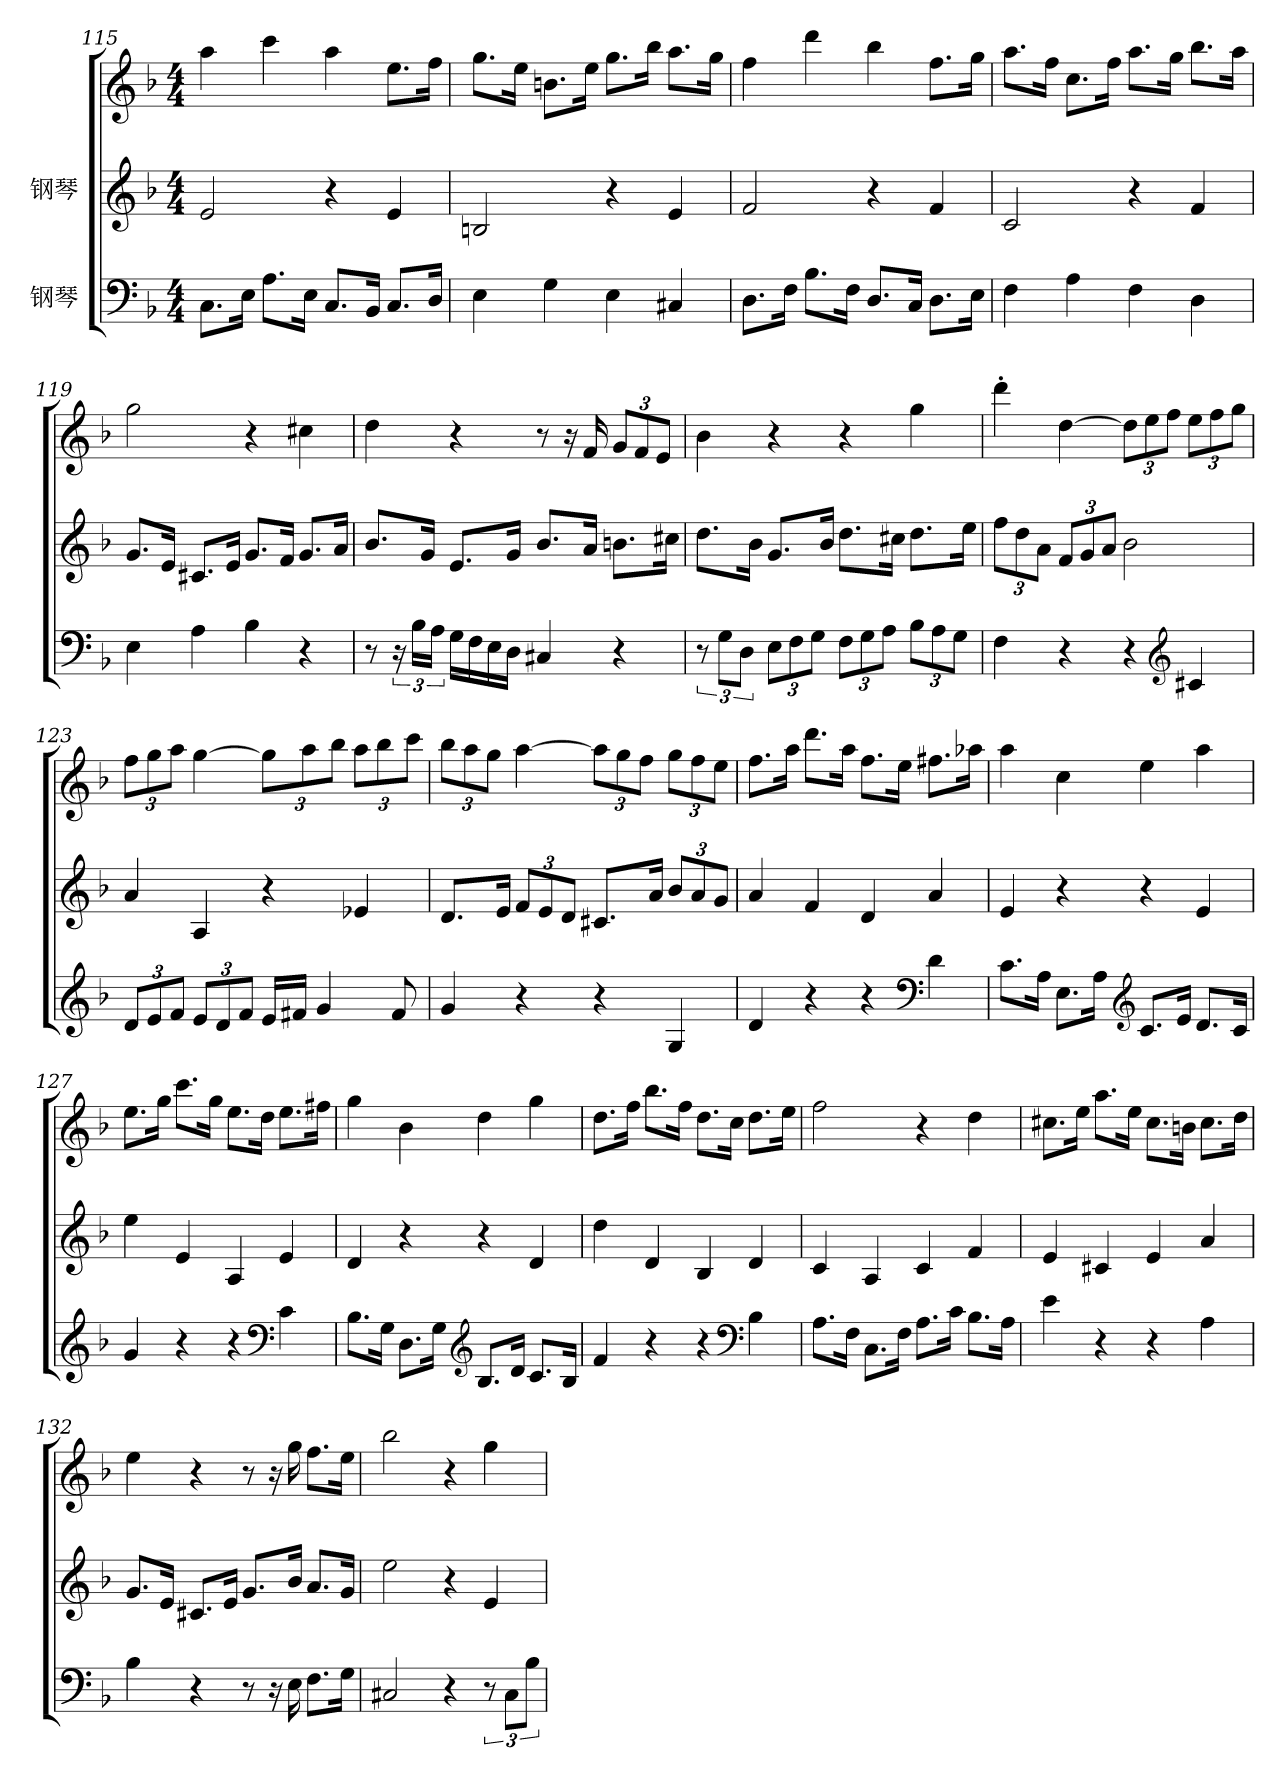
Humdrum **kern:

**kern	**kern	**kern
*part2	*part1	*part1
*staff3	*staff2	*staff1
*I"钢琴	*I"钢琴	*
*clefF4	*clefG2	*clefG2
*k[b-]	*k[b-]	*k[b-]
*M4/4	*M4/4	*M4/4
=115	=115	=115
8.C\L	2e/	4aa\
16E\Jk	.	.
8.A\L	.	4ccc\
16E\Jk	.	.
8.C/L	4r	4aa\
16BB-/Jk	.	.
8.C/L	4e/	8.ee\L
16D/Jk	.	16ff\Jk
=116	=116	=116
4E\	2Bn/	8.gg\L
.	.	16ee\Jk
4G\	.	8.bn\L
.	.	16ee\Jk
4E\	4r	8.gg\L
.	.	16bb-\Jk
4C#X/	4e/	8.aa\L
.	.	16gg\Jk
!!LO:LB:g=z
=117	=117	=117
8.D\L	2f/	4ff\
16F\Jk	.	.
8.B-\L	.	4ddd\
16F\Jk	.	.
8.D/L	4r	4bb-\
16C/Jk	.	.
8.D\L	4f/	8.ff\L
16E\Jk	.	16gg\Jk
=118	=118	=118
4F\	2c/	8.aa\L
.	.	16ff\Jk
4A\	.	8.cc\L
.	.	16ff\Jk
4F\	4r	8.aa\L
.	.	16gg\Jk
4D\	4f/	8.bb-\L
.	.	16aa\Jk
=119	=119	=119
4E\	8.g/L	2gg\
.	16e/Jk	.
4A\	8.c#X/L	.
.	16e/Jk	.
4B-\	8.g/L	4r
.	16f/Jk	.
4r	8.g/L	4cc#X\
.	16a/Jk	.
!!LO:LB:g=z
=120	=120	=120
8r	8.b-/L	4dd\
24r	.	.
24B-\LL	.	.
.	16g/Jk	.
24A\JJ	.	.
16G\LL	8.e/L	4r
16F\	.	.
16E\	.	.
16D\JJ	16g/Jk	.
4C#X/	8.b-/L	8r
.	.	16r
.	16a/Jk	16f/
*	*	*Xbrackettup
4r	8.bn\L	12g/L
.	.	12f/
.	.	12e/J
.	16cc#X\Jk	.
=121	=121	=121
12r	8.dd\L	4b-\
12G\L	.	.
12D\J	.	.
.	16b-\Jk	.
*Xbrackettup	*	*
12E\L	8.g/L	4r
12F\	.	.
12G\J	.	.
.	16b-/Jk	.
12F\L	8.dd\L	4r
12G\	.	.
12A\J	.	.
.	16cc#X\Jk	.
12B-\L	8.dd\L	4gg\
12A\	.	.
12G\J	.	.
.	16ee\Jk	.
=122	=122	=122
*	*Xbrackettup	*
4F\	12ff\L	4ddd'\
.	12dd\	.
.	12a\J	.
4r	12f/L	[4dd\
.	12g/	.
.	12a/J	.
4r	2b-\	12dd\L]
.	.	12ee\
.	.	12ff\J
*clefG2	*	*
4c#X/	.	12ee\L
.	.	12ff\
.	.	12gg\J
!!LO:PB:g=z
=123	=123	=123
12d/L	4a/	12ff\L
12e/	.	12gg\
12f/J	.	12aa\J
12e/L	4A/	[4gg\
12d/	.	.
12f/J	.	.
16e/LL	4r	12gg\L]
16f#X/JJ	.	.
.	.	12aa\
4g/	.	.
.	.	12bb-\J
.	4e-X/	12aa\L
.	.	12bb-\
8f#/	.	.
.	.	12ccc\J
=124	=124	=124
4g/	8.d/L	12bb-\L
.	.	12aa\
.	.	12gg\J
.	16e/Jk	.
4r	12f/L	[4aa\
.	12e/	.
.	12d/J	.
4r	8.c#X/L	12aa\L]
.	.	12gg\
.	.	12ff\J
.	16a/Jk	.
4G/	12b-/L	12gg\L
.	12a/	12ff\
.	12g/J	12ee\J
=125	=125	=125
4d/	4a/	8.ff\L
.	.	16aa\Jk
4r	4f/	8.ddd\L
.	.	16aa\Jk
4r	4d/	8.ff\L
.	.	16ee\Jk
*clefF4	*	*
4d\	4a/	8.ff#X\L
.	.	16aa-X\Jk
!!LO:LB:g=z
=126	=126	=126
8.c\L	4e/	4aa\
16A\Jk	.	.
8.E\L	4r	4cc\
16A\Jk	.	.
*clefG2	*	*
8.c/L	4r	4ee\
16e/Jk	.	.
8.d/L	4e/	4aa\
16c/Jk	.	.
=127	=127	=127
4g/	4ee\	8.ee\L
.	.	16gg\Jk
4r	4e/	8.ccc\L
.	.	16gg\Jk
4r	4A/	8.ee\L
.	.	16dd\Jk
*clefF4	*	*
4c\	4e/	8.ee\L
.	.	16ff#X\Jk
=128	=128	=128
8.B-\L	4d/	4gg\
16G\Jk	.	.
8.D\L	4r	4b-\
16G\Jk	.	.
*clefG2	*	*
8.B-/L	4r	4dd\
16d/Jk	.	.
8.c/L	4d/	4gg\
16B-/Jk	.	.
!!LO:LB:g=z
=129	=129	=129
4f/	4dd\	8.dd\L
.	.	16ff\Jk
4r	4d/	8.bb-\L
.	.	16ff\Jk
4r	4B-/	8.dd\L
.	.	16cc\Jk
*clefF4	*	*
4B-\	4d/	8.dd\L
.	.	16ee\Jk
=130	=130	=130
8.A\L	4c/	2ff\
16F\Jk	.	.
8.C\L	4A/	.
16F\Jk	.	.
8.A\L	4c/	4r
16c\Jk	.	.
8.B-\L	4f/	4dd\
16A\Jk	.	.
=131	=131	=131
4e\	4e/	8.cc#X\L
.	.	16ee\Jk
4r	4c#X/	8.aa\L
.	.	16ee\Jk
4r	4e/	8.cc#\L
.	.	16bn\Jk
4A\	4a/	8.cc#\L
.	.	16dd\Jk
!!LO:LB:g=z
=132	=132	=132
4B-\	8.g/L	4ee\
.	16e/Jk	.
4r	8.c#X/L	4r
.	16e/Jk	.
8r	8.g/L	8r
16r	.	16r
*	*	*MM100
16E\	16b-/Jk	16gg\
8.F\L	8.a/L	8.ff\L
*	*	*MM90
16G\Jk	16g/Jk	16ee\Jk
=133	=133	=133
2C#X/	2ee\	2bb-\
*	*	*MM100
4r	4r	4r
*brackettup	*	*
12r	4e/	4gg\
12C#\L	.	.
12B-\J	.	.
=	=	=
*-	*-	*-
